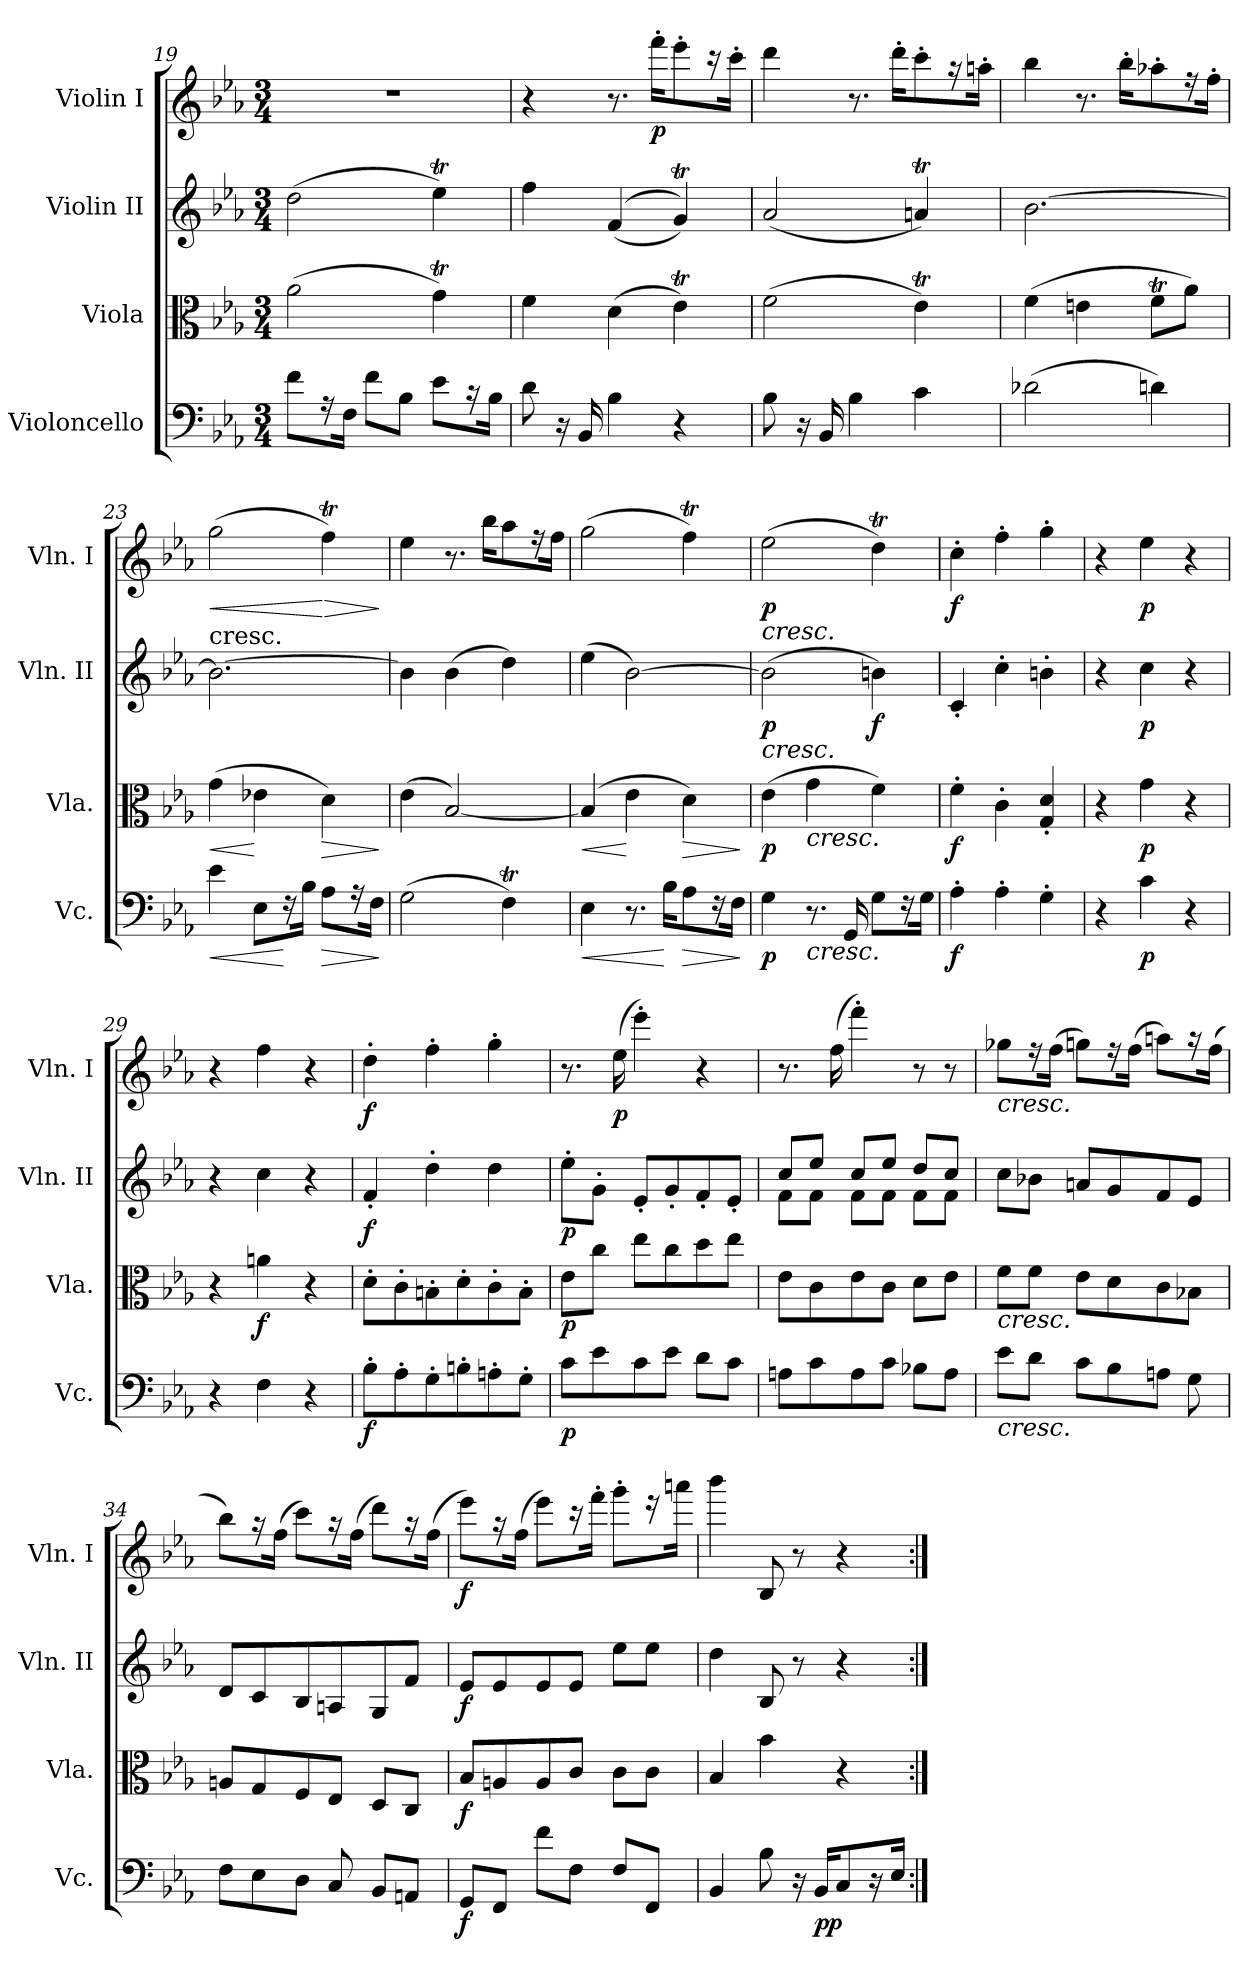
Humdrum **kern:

**kern	**dynam	**kern	**dynam	**kern	**dynam	**kern	**dynam
*part4	*part4	*part3	*part3	*part2	*part2	*part1	*part1
*staff4	*staff4	*staff3	*staff3	*staff2	*staff2	*staff1	*staff1
*I"Violoncello	*	*I"Viola	*	*I"Violin II	*	*I"Violin I	*
*I'Vc.	*	*I'Vla.	*	*I'Vln. II	*	*I'Vln. I	*
*clefF4	*	*clefC3	*	*clefG2	*	*clefG2	*
*k[b-e-a-]	*	*k[b-e-a-]	*	*k[b-e-a-]	*	*k[b-e-a-]	*
*E-:	*	*E-:	*	*E-:	*	*E-:	*
*M3/4	*	*M3/4	*	*M3/4	*	*M3/4	*
=19	=19	=19	=19	=19	=19	=19	=19
8fL	.	(2a-	.	(2dd	.	2.r	.
16r	.	.	.	.	.	.	.
16FJk	.	.	.	.	.	.	.
8fL	.	.	.	.	.	.	.
8B-J	.	.	.	.	.	.	.
8e-L	.	4gt)	.	4ee-T)	.	.	.
16r	.	.	.	.	.	.	.
16B-Jk	.	.	.	.	.	.	.
=20	=20	=20	=20	=20	=20	=20	=20
8d	.	4f	.	4ff	.	4r	.
16r	.	.	.	.	.	.	.
16BB-	.	.	.	.	.	.	.
4B-	.	(4d	.	(<(>4f	.	8.r	.
.	.	.	.	.	.	16fff'KL	p
4r	.	4e-T)	.	4gt))	.	8eee-'	.
.	.	.	.	.	.	16r	.
.	.	.	.	.	.	16ccc'Jk	.
=21	=21	=21	=21	=21	=21	=21	=21
8B-	.	(2f	.	(2a-	.	4ddd	.
16r	.	.	.	.	.	.	.
16BB-	.	.	.	.	.	.	.
4B-	.	.	.	.	.	8.r	.
.	.	.	.	.	.	16ddd'KL	.
4c	.	4e-T)	.	4ant)	.	8ccc'	.
.	.	.	.	.	.	16r	.
.	.	.	.	.	.	16aan'Jk	.
=22	=22	=22	=22	=22	=22	=22	=22
(2d-X	.	(4f	.	[2.b-	.	4bb-	.
.	.	4en	.	.	.	8.r	.
.	.	.	.	.	.	16bb-'KL	.
4dn)	.	8fTL	.	.	.	8aa-X'	.
.	.	8a-J)	.	.	.	16r	.
.	.	.	.	.	.	16ff'Jk	.
=23	=23	=23	=23	=23	=23	=23	=23
!	!	!	!	!LO:TX:t=cresc.	!	!	!
!	!LO:HP:b	!	!LO:HP:b	!	!	!	!LO:HP:b
4e-	<	(4g	<	2.b-_	.	(2gg	<
8E-L	.	4e-X	[	.	.	.	.
16r	[	.	.	.	.	.	.
16B-Jk	.	.	.	.	.	.	.
!	!LO:HP:b	!	!LO:HP:b	!	!	!	!LO:HP:n=1:b
8A-L	>	4d)	>	.	.	4ffT)	[ >
16r	.	.	.	.	.	.	.
16FJk	.	.	.	.	.	.	.
.	]	.	]	.	.	.	]
=24	=24	=24	=24	=24	=24	=24	=24
(2G	.	(4e-	.	4b-]	.	4ee-	.
.	.	[2B-)	.	(4b-	.	8.r	.
.	.	.	.	.	.	16bb-KL	.
4FT)	.	.	.	4dd)	.	8aa-	.
.	.	.	.	.	.	16r	.
.	.	.	.	.	.	16ffJk	.
=25	=25	=25	=25	=25	=25	=25	=25
!	!LO:HP:b	!	!LO:HP:b	!	!	!	!
4E-	<	(4B-]	<	(4ee-	.	(2gg	.
8.r	.	4e-	[	[2b-)	.	.	.
16B-KL	[	.	.	.	.	.	.
!	!LO:HP:b	!	!LO:HP:b	!	!	!	!
8A-	>	4d)	>	.	.	4ffT)	.
16r	.	.	.	.	.	.	.
16FJk	.	.	.	.	.	.	.
.	]	.	]	.	.	.	.
=26	=26	=26	=26	=26	=26	=26	=26
!	!	!	!	!	!	!LO:TX:b:i:t=cresc.	!
!	!	!	!	!LO:TX:b:i:t=cresc.	!	!	!
4G	p	(4e-	p	(2b-]	p	(2ee-	p
!	!	!LO:TX:b:i:t=cresc.	!	!	!	!	!
!LO:TX:b:i:t=cresc.	!	!	!	!	!	!	!
8.r	.	4g	.	.	.	.	.
16GG	.	.	.	.	.	.	.
8GL	.	4f)	.	4bn)	f	4ddt)	.
16r	.	.	.	.	.	.	.
16GJk	.	.	.	.	.	.	.
=27	=27	=27	=27	=27	=27	=27	=27
4A-'	f	4f'	f	4c'	.	4cc'	f
4A-'	.	4c'	.	4cc'	.	4ff'	.
4G'	.	4G' 4d'	.	4bn'	.	4gg'	.
=28	=28	=28	=28	=28	=28	=28	=28
4r	.	4r	.	4r	.	4r	.
4c	p	4g	p	4cc	p	4ee-	p
4r	.	4r	.	4r	.	4r	.
=29	=29	=29	=29	=29	=29	=29	=29
4r	.	4r	.	4r	.	4r	.
4F	.	4an	f	4cc	.	4ff	.
4r	.	4r	.	4r	.	4r	.
=30	=30	=30	=30	=30	=30	=30	=30
8B-'L	f	8d'L	.	4f'	f	4dd'	f
8A-'	.	8c'	.	.	.	.	.
8G'	.	8Bn'	.	4dd'	.	4ff'	.
8Bn'	.	8d'	.	.	.	.	.
8An'	.	8c'	.	4dd	.	4gg'	.
8G'J	.	8B'J	.	.	.	.	.
=31	=31	=31	=31	=31	=31	=31	=31
8cL	p	8e-L	p	8ee-'L	p	8.r	.
8e-	.	8ccJ	.	8g'J	.	.	.
.	.	.	.	.	.	(16ee-	p
8c	.	8ee-L	.	8e-'L	.	4eee-')	.
8e-J	.	8cc	.	8g'	.	.	.
8dL	.	8dd	.	8f'	.	4r	.
8cJ	.	8ee-J	.	8e-'J	.	.	.
=32	=32	=32	=32	=32	=32	=32	=32
*	*	*	*	*^	*	*	*
8AnL	.	8e-L	.	8ccL	8fL	.	8.r	.
8c	.	8c	.	8ee-J	8fJ	.	.	.
.	.	.	.	.	.	.	(16ff	.
8A	.	8e-	.	8ccL	8fL	.	4fff')	.
8cJ	.	8cJ	.	8ee-J	8fJ	.	.	.
8B-XL	.	8dL	.	8ddL	8fL	.	8r	.
8AJ	.	8e-J	.	8ccJ	8fJ	.	8r	.
=33	=33	=33	=33	=33	=33	=33	=33	=33
!	!	!	!	!	!	!	!LO:TX:b:i:t=cresc.	!
!	!	!	!	!LO:TX:b:i:t=cresc.	!	!	!	!
!	!	!LO:TX:b:i:t=cresc.	!	!	!	!	!	!
!LO:TX:b:i:t=cresc.	!	!	!	!	!	!	!	!
*	*	*	*	*v	*v	*	*	*
8e-L	.	8fL	.	8ccL	.	8gg-XL	.
8dJ	.	8fJ	.	8b-XJ	.	16r	.
.	.	.	.	.	.	(16ffJk	.
8cL	.	8e-L	.	8anL	.	8ggnL)	.
8B-	.	8d	.	8g	.	16r	.
.	.	.	.	.	.	(16ffJk	.
8AnJ	.	8c	.	8f	.	8aanL)	.
8G	.	8B-XJ	.	8e-J	.	16r	.
.	.	.	.	.	.	(16ffJk	.
=34	=34	=34	=34	=34	=34	=34	=34
8FL	.	8AnL	.	8dL	.	8bb-L)	.
8E-	.	8G	.	8c	.	16r	.
.	.	.	.	.	.	(16ffJk	.
8DJ	.	8F	.	8B-	.	8cccL)	.
8C	.	8E-J	.	8An	.	16r	.
.	.	.	.	.	.	(16ffJk	.
8BB-L	.	8DL	.	8G	.	8dddL)	.
8AAnJ	.	8CJ	.	8fJ	.	16r	.
.	.	.	.	.	.	(16ffJk	.
=35	=35	=35	=35	=35	=35	=35	=35
8GGL	f	8B-L	f	8e-L	f	8eee-L)	f
8FFJ	.	8An	.	8e-	.	16r	.
.	.	.	.	.	.	(16ffJk	.
8fL	.	8A	.	8e-	.	8eee-L)	.
8FJ	.	8cJ	.	8e-J	.	16r	.
.	.	.	.	.	.	16fff'Jk	.
8FL	.	8cL	.	8ee-L	.	8ggg'L	.
8FFJ	.	8cJ	.	8ee-J	.	16r	.
.	.	.	.	.	.	16aaanJk	.
=36	=36	=36	=36	=36	=36	=36	=36
4BB-	.	4B-	.	4dd	.	4bbb-	.
8B-	.	4b-	.	8B-	.	8B-	.
16r	.	.	.	8r	.	8r	.
16BB-KL	pp	.	.	.	.	.	.
8C	.	4r	.	4r	.	4r	.
16r	.	.	.	.	.	.	.
16E-Jk	.	.	.	.	.	.	.
=:|!	=:|!	=:|!	=:|!	=:|!	=:|!	=:|!	=:|!
*-	*-	*-	*-	*-	*-	*-	*-
